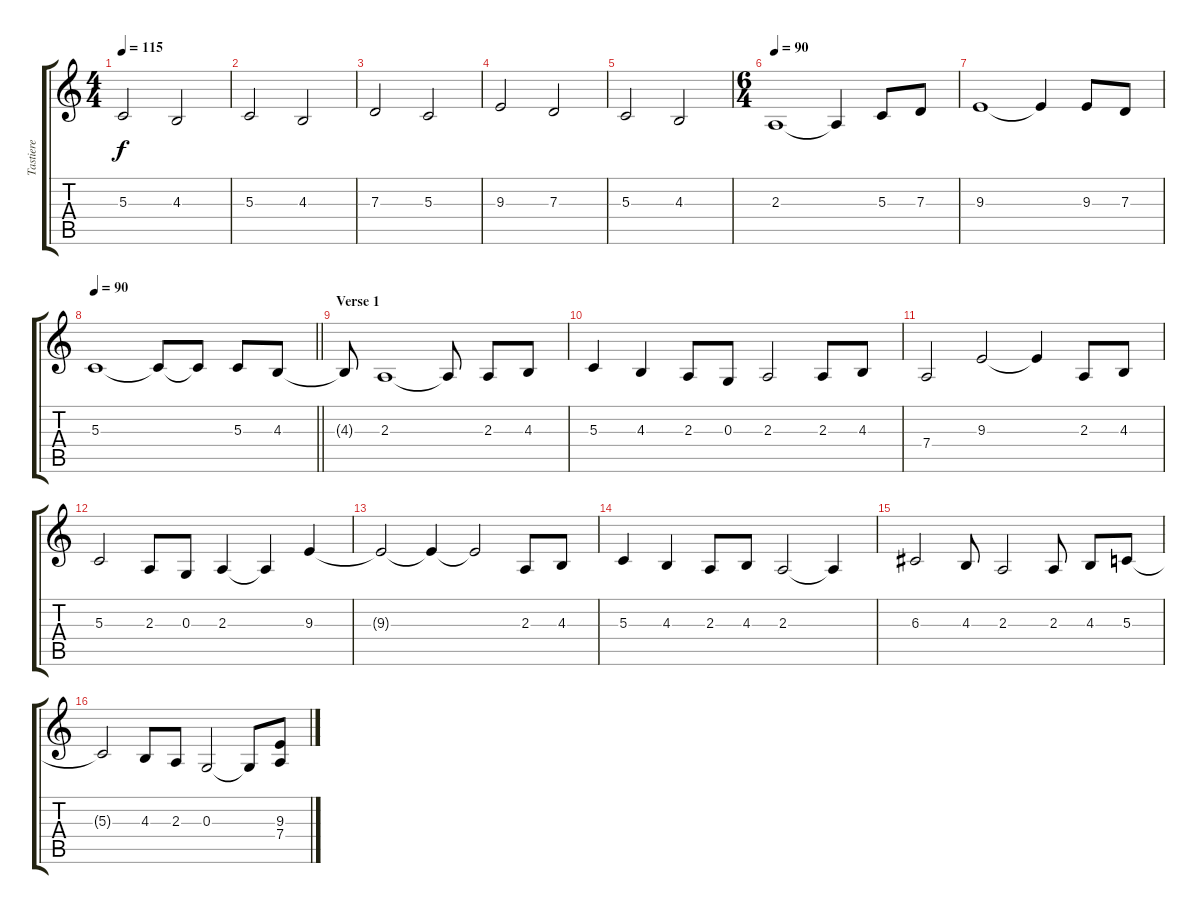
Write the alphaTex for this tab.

\track ("Tastiere" "Tastiere") {instrument stringensemble2}
\staff {score tabs}
\tuning (E4 B3 G3 D3 A2 E2) {hide}
\ts (4 4)
\tempo 115
\clef g2
\ks c
5.3.2{dy f} 4.3.2 |
5.3.2 4.3.2 |
7.3.2 5.3.2 |
9.3.2 7.3.2 |
5.3.2 4.3.2 |
\ts (6 4)
\tempo 95
\tempo 90
2.3.1 2.3{t}.4 5.3.8 7.3.8 |
9.3.1 9.3{t}.4 9.3.8 7.3.8 |
\tempo 90
\barLineRight lightlight
5.3.1 5.3{t}.8 5.3{t}.8 5.3.8 4.3.8 |
\section ("" "Verse 1")
4.3{t}.8 2.3.1 2.3{t}.8 2.3.8 4.3.8 |
5.3.4 4.3.4 2.3.8 0.3.8 2.3.2 2.3.8 4.3.8 |
7.4.2 9.3.2 9.3{t}.4 2.3.8 4.3.8 |
5.3.2 2.3.8 0.3.8 2.3.4 2.3{t}.4 9.3.4 |
9.3{t}.2 9.3{t}.4 9.3{t}.2 2.3.8 4.3.8 |
5.3.4 4.3.4 2.3.8 4.3.8 2.3.2 2.3{t}.4 |
6.3.2 4.3.8 2.3.2 2.3.8 4.3.8 5.3.8 |
5.3{t}.2 4.3.8 2.3.8 0.3.2 0.3{t}.8 (9.3 7.4).8
